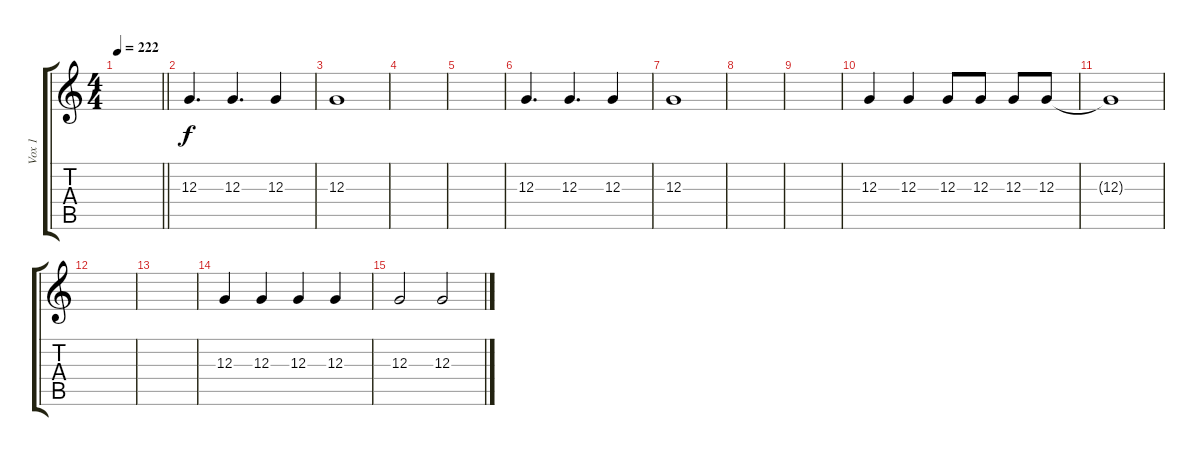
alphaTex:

\track ("Vox 1" "Vox 1") {instrument viola}
\staff {score tabs}
\tuning (E4 B3 G3 D3 A2 E2) {hide}
\ts (4 4)
\tempo 222
\clef g2
\barLineRight lightlight
\ks c
|
\section ("" " ")
12.3.4{d} 12.3.4{d} 12.3.4 |
12.3.1 |
|
|
12.3.4{d} 12.3.4{d} 12.3.4 |
12.3.1 |
|
|
12.3.4 12.3.4 12.3.8 12.3.8 12.3.8 12.3.8 |
12.3{t}.1 |
|
|
12.3.4 12.3.4 12.3.4 12.3.4 |
12.3.2 12.3.2
